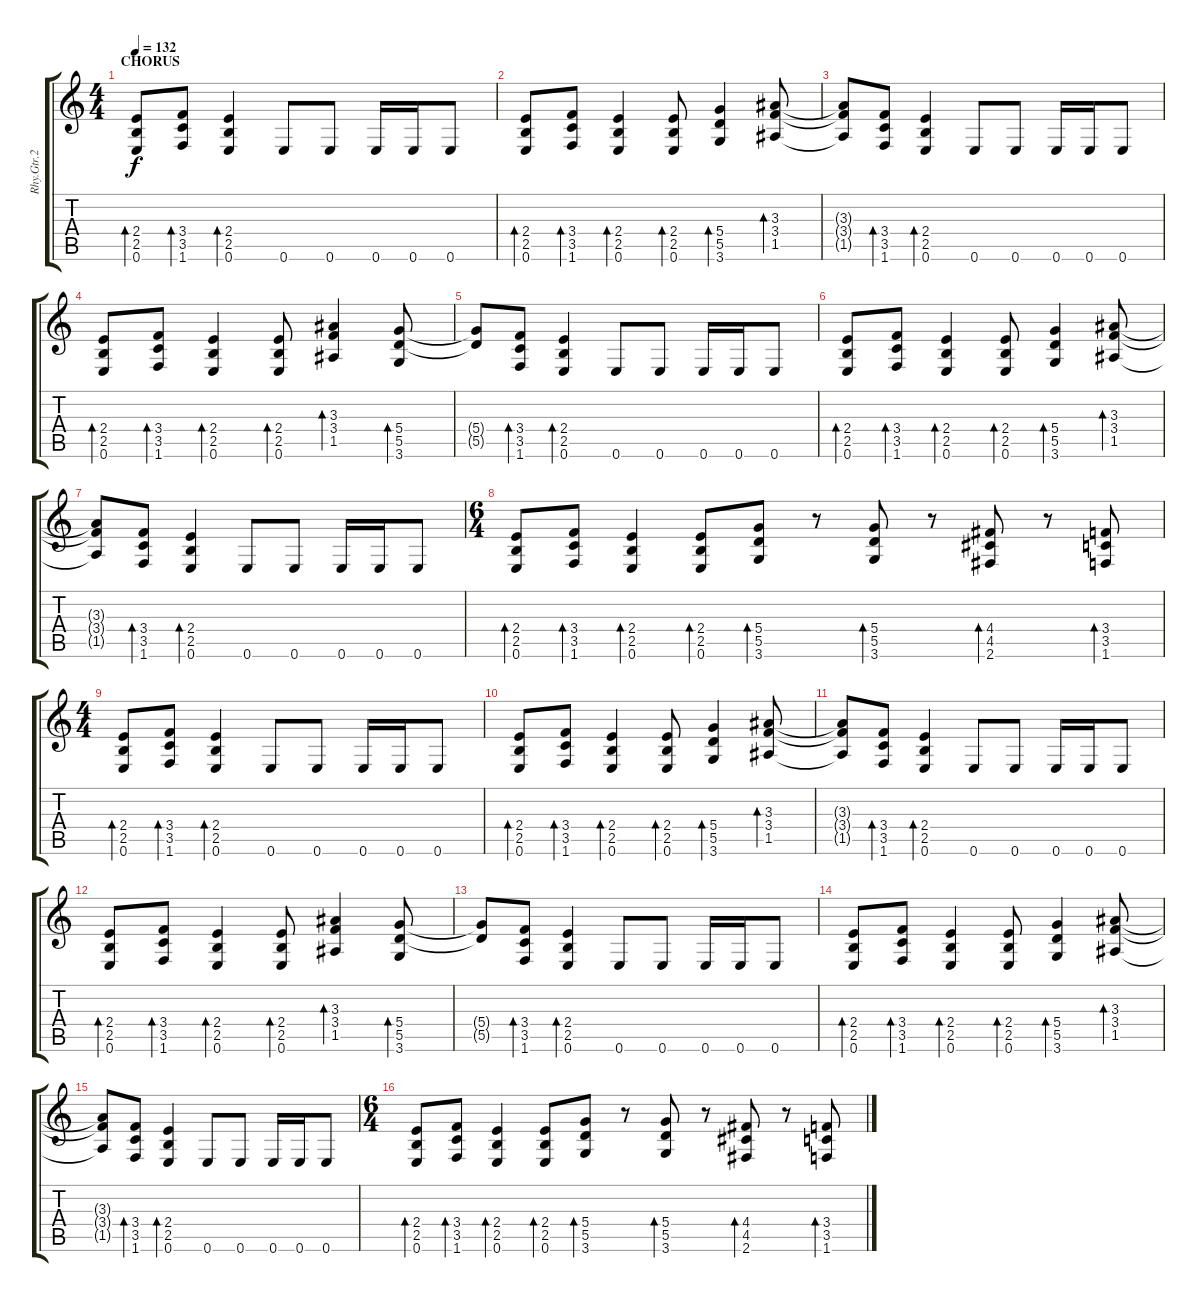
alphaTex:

\track ("Rhy.Gtr.2" "Rhy.Gtr.2") {instrument distortionguitar}
\staff {score tabs}
\tuning (E4 B3 G3 D3 A2 E2) {hide}
\ts (4 4)
\section ("" "CHORUS")
\tempo 132
\clef g2
\ks c
(2.4 2.5 0.6).8{bd 30 dy f} (3.4 3.5 1.6).8{bd 30} (2.4 2.5 0.6).4{bd 30} 0.6.8 0.6.8 0.6.16 0.6.16 0.6.8 |
(2.4 2.5 0.6).8{bd 30} (3.4 3.5 1.6).8{bd 30} (2.4 2.5 0.6).4{bd 30} (2.4 2.5 0.6).8{bd 30} (5.4 5.5 3.6).4{bd 30} (3.3 3.4 1.5).8{bd 60} |
(3.3{t} 3.4{t} 1.5{t}).8 (3.4 3.5 1.6).8{bd 60} (2.4 2.5 0.6).4{bd 30} 0.6.8 0.6.8 0.6.16 0.6.16 0.6.8 |
(2.4 2.5 0.6).8{bd 30} (3.4 3.5 1.6).8{bd 30} (2.4 2.5 0.6).4{bd 30} (2.4 2.5 0.6).8{bd 30} (3.3 3.4 1.5).4{bd 30} (5.4 5.5 3.6).8{bd 60} |
(5.4{t} 5.5{t}).8 (3.4 3.5 1.6).8{bd 60} (2.4 2.5 0.6).4{bd 30} 0.6.8 0.6.8 0.6.16 0.6.16 0.6.8 |
(2.4 2.5 0.6).8{bd 30} (3.4 3.5 1.6).8{bd 30} (2.4 2.5 0.6).4{bd 30} (2.4 2.5 0.6).8{bd 30} (5.4 5.5 3.6).4{bd 30} (3.3 3.4 1.5).8{bd 60} |
(3.3{t} 3.4{t} 1.5{t}).8 (3.4 3.5 1.6).8{bd 60} (2.4 2.5 0.6).4{bd 30} 0.6.8 0.6.8 0.6.16 0.6.16 0.6.8 |
\ts (6 4)
(2.4 2.5 0.6).8{bd 30} (3.4 3.5 1.6).8{bd 30} (2.4 2.5 0.6).4{bd 30} (2.4 2.5 0.6).8{bd 60} (5.4 5.5 3.6).8{bd 30} r.8 (5.4 5.5 3.6).8{bd 30} r.8 (4.4 4.5 2.6).8{bd 30} r.8 (3.4 3.5 1.6).8{bd 60} |
\ts (4 4)
(2.4 2.5 0.6).8{bd 30} (3.4 3.5 1.6).8{bd 30} (2.4 2.5 0.6).4{bd 30} 0.6.8 0.6.8 0.6.16 0.6.16 0.6.8 |
(2.4 2.5 0.6).8{bd 30} (3.4 3.5 1.6).8{bd 30} (2.4 2.5 0.6).4{bd 30} (2.4 2.5 0.6).8{bd 30} (5.4 5.5 3.6).4{bd 30} (3.3 3.4 1.5).8{bd 60} |
(3.3{t} 3.4{t} 1.5{t}).8 (3.4 3.5 1.6).8{bd 60} (2.4 2.5 0.6).4{bd 30} 0.6.8 0.6.8 0.6.16 0.6.16 0.6.8 |
(2.4 2.5 0.6).8{bd 30} (3.4 3.5 1.6).8{bd 30} (2.4 2.5 0.6).4{bd 30} (2.4 2.5 0.6).8{bd 30} (3.3 3.4 1.5).4{bd 30} (5.4 5.5 3.6).8{bd 60} |
(5.4{t} 5.5{t}).8 (3.4 3.5 1.6).8{bd 60} (2.4 2.5 0.6).4{bd 30} 0.6.8 0.6.8 0.6.16 0.6.16 0.6.8 |
(2.4 2.5 0.6).8{bd 30} (3.4 3.5 1.6).8{bd 30} (2.4 2.5 0.6).4{bd 30} (2.4 2.5 0.6).8{bd 30} (5.4 5.5 3.6).4{bd 30} (3.3 3.4 1.5).8{bd 60} |
(3.3{t} 3.4{t} 1.5{t}).8 (3.4 3.5 1.6).8{bd 60} (2.4 2.5 0.6).4{bd 30} 0.6.8 0.6.8 0.6.16 0.6.16 0.6.8 |
\ts (6 4)
(2.4 2.5 0.6).8{bd 30} (3.4 3.5 1.6).8{bd 30} (2.4 2.5 0.6).4{bd 30} (2.4 2.5 0.6).8{bd 60} (5.4 5.5 3.6).8{bd 30} r.8 (5.4 5.5 3.6).8{bd 30} r.8 (4.4 4.5 2.6).8{bd 30} r.8 (3.4 3.5 1.6).8{bd 60}
